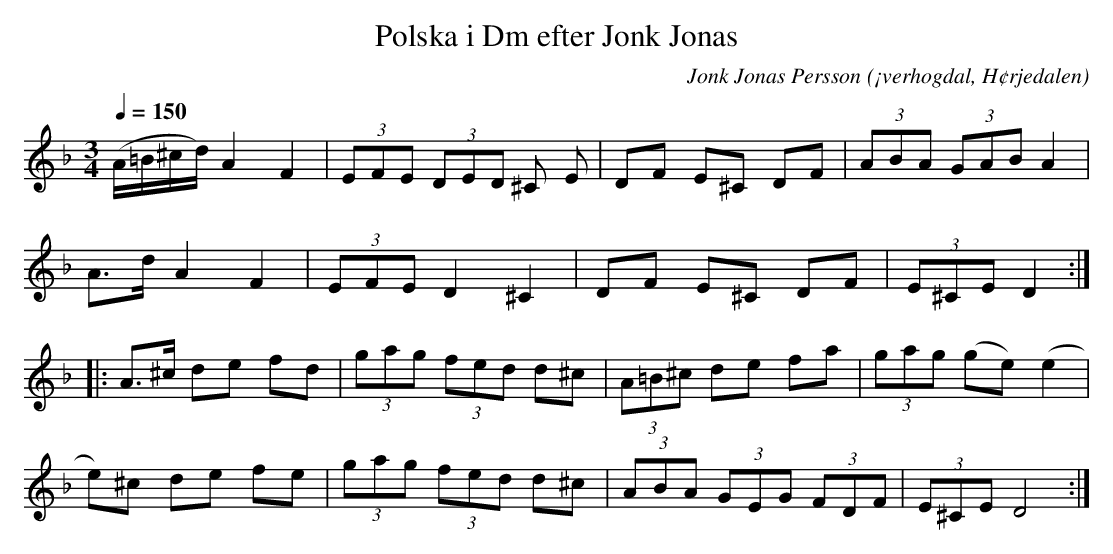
X:1
T:Polska i Dm efter Jonk Jonas
O:¡verhogdal, H¢rjedalen
Q:1/4=150
M:3/4
C:Jonk Jonas Persson
K:Dm
(A/2=B/2^c/2d/2) A2 F2 | (3EFE (3DED ^C E | DF E^C DF | (3ABA (3GAB A2 |
A>d A2 F2 | (3EFE D2 ^C2 | DF E^C DF | (3E^CE D2 ::
A>^c de fd | (3gag (3fed d^c | (3A=B^c de fa | (3gag (ge) (e2 |
e)^c de fe | (3gag (3fed d^c | (3ABA (3GEG (3FDF |(3E^CE D4 :|
